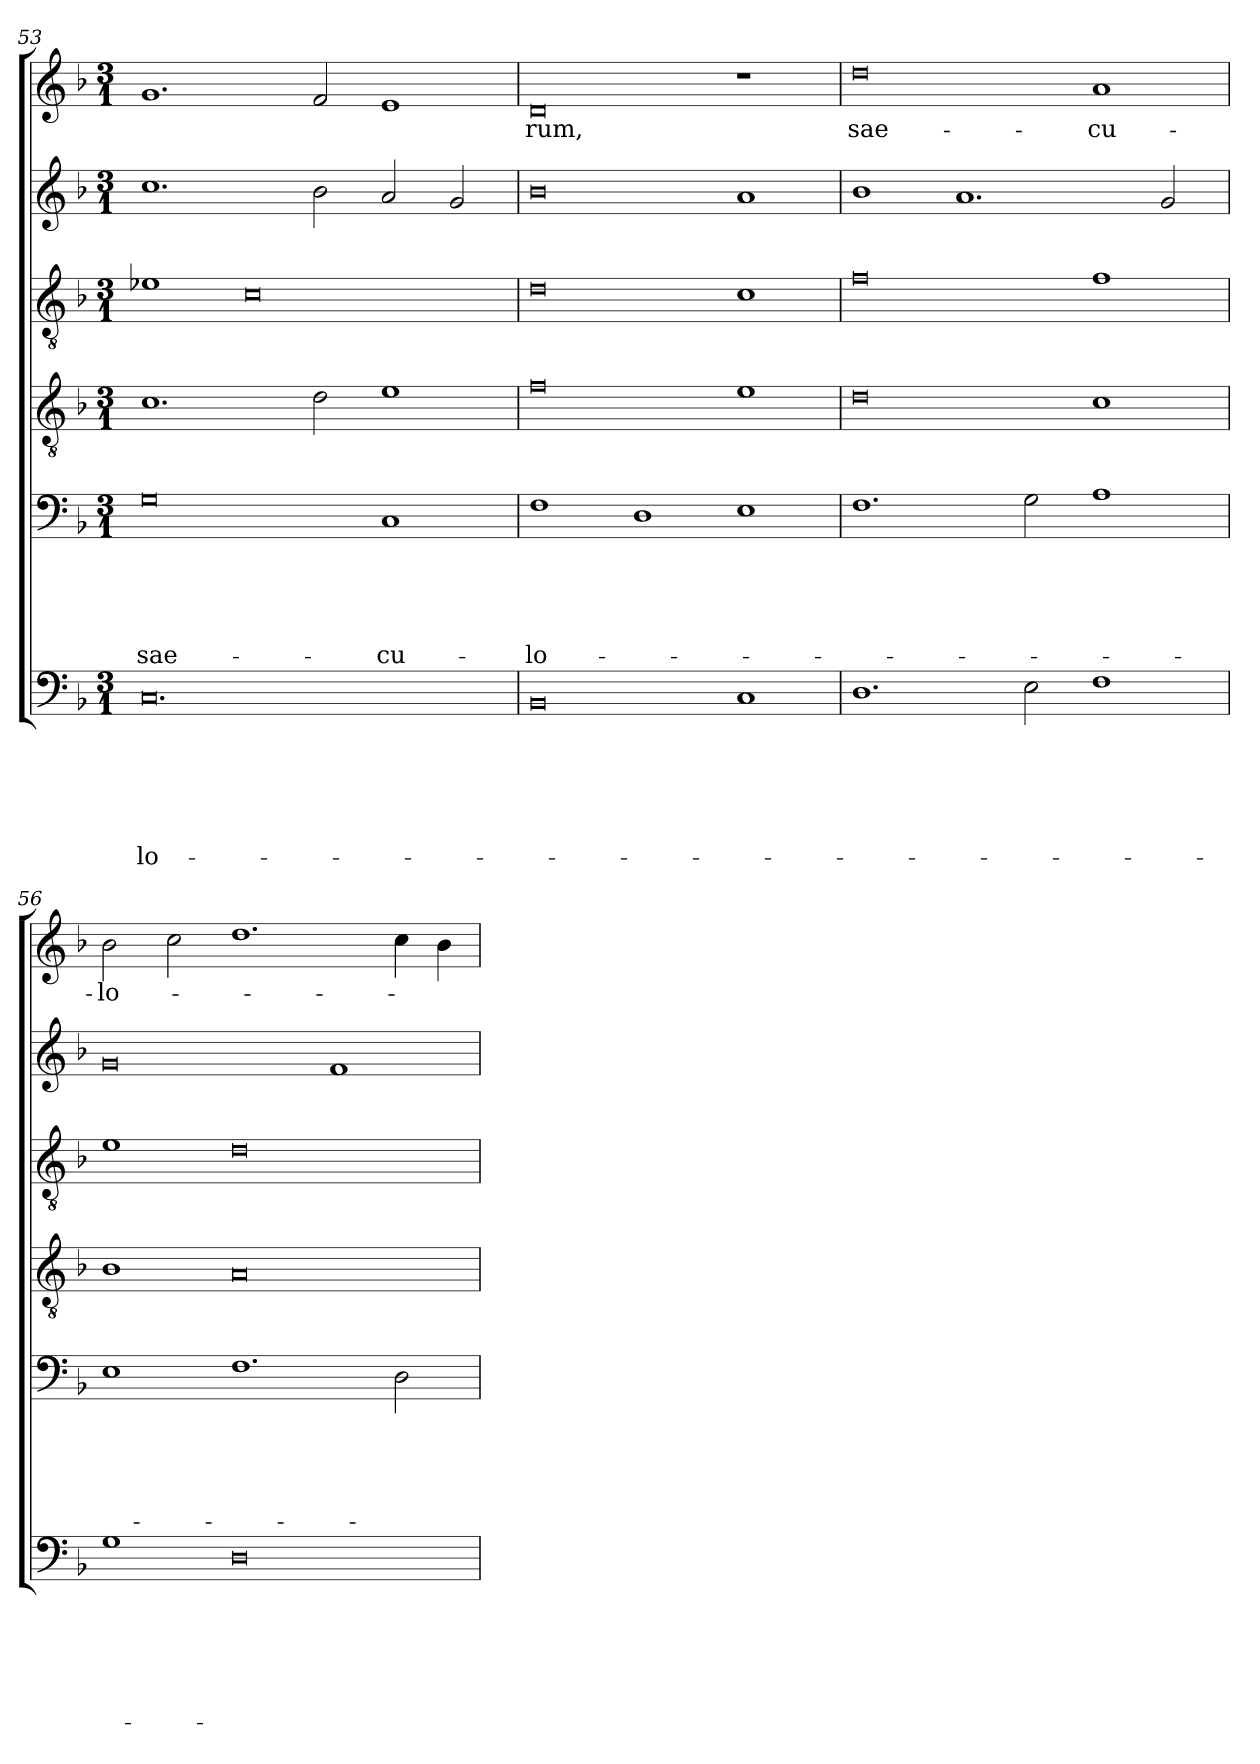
**kern	**text	**text	**text	**text	**text	**text	**kern	**text	**text	**text	**text	**text	**kern	**kern	**kern	**kern	**text
*part6	*part6	*part6	*part6	*part6	*part6	*part6	*part5	*part5	*part5	*part5	*part5	*part5	*part4	*part3	*part2	*part1	*part1
*staff6	*staff6	*staff6	*staff6	*staff6	*staff6	*staff6	*staff5	*staff5	*staff5	*staff5	*staff5	*staff5	*staff4	*staff3	*staff2	*staff1	*staff1
*clefF4	*	*	*	*	*	*	*clefF4	*	*	*	*	*	*clefGv2	*clefGv2	*clefG2	*clefG2	*
*k[b-]	*	*	*	*	*	*	*k[b-]	*	*	*	*	*	*k[b-]	*k[b-]	*k[b-]	*k[b-]	*
*F:	*	*	*	*	*	*	*F:	*	*	*	*	*	*F:	*F:	*F:	*F:	*
*M3/1	*	*	*	*	*	*	*M3/1	*	*	*	*	*	*M3/1	*M3/1	*M3/1	*M3/1	*
=53	=53	=53	=53	=53	=53	=53	=53	=53	=53	=53	=53	=53	=53	=53	=53	=53	=53
!	!	!	!	!	!	!LO:LY:b	!	!	!	!	!	!LO:LY:b	!	!	!	!	!
0.C	.	.	.	.	.	-lo-	0G	.	.	.	.	sae-	1.c	1e-X	1.cc	1.g	.
.	.	.	.	.	.	.	.	.	.	.	.	.	.	0c	.	.	.
.	.	.	.	.	.	.	.	.	.	.	.	.	2d\	.	2b-\	2f/	.
!	!	!	!	!	!	!	!	!	!	!	!	!LO:LY:b	!	!	!	!	!
.	.	.	.	.	.	.	1C	.	.	.	.	-cu-	1e	.	2a/	1e	.
.	.	.	.	.	.	.	.	.	.	.	.	.	.	.	2g/	.	.
=54	=54	=54	=54	=54	=54	=54	=54	=54	=54	=54	=54	=54	=54	=54	=54	=54	=54
!	!	!	!	!	!	!	!	!	!	!	!	!LO:LY:b	!	!	!	!	!LO:LY:b
0BB-	.	.	.	.	.	.	1F	.	.	.	.	-lo-	0f	0d	0b-	0d	-rum,
.	.	.	.	.	.	.	1D	.	.	.	.	.	.	.	.	.	.
1C	.	.	.	.	.	.	1E	.	.	.	.	.	1e	1c	1a	1r	.
=55	=55	=55	=55	=55	=55	=55	=55	=55	=55	=55	=55	=55	=55	=55	=55	=55	=55
!	!	!	!	!	!	!	!	!	!	!	!	!	!	!	!	!	!LO:LY:b
1.D	.	.	.	.	.	.	1.F	.	.	.	.	.	0d	0f	1b-	0dd	sae-
.	.	.	.	.	.	.	.	.	.	.	.	.	.	.	1.a	.	.
2E\	.	.	.	.	.	.	2G\	.	.	.	.	.	.	.	.	.	.
!	!	!	!	!	!	!	!	!	!	!	!	!	!	!	!	!	!LO:LY:b
1F	.	.	.	.	.	.	1A	.	.	.	.	.	1c	1f	.	1a	-cu-
.	.	.	.	.	.	.	.	.	.	.	.	.	.	.	2g/	.	.
=56	=56	=56	=56	=56	=56	=56	=56	=56	=56	=56	=56	=56	=56	=56	=56	=56	=56
!	!	!	!	!	!	!	!	!	!	!	!	!	!	!	!	!	!LO:LY:b
1G	.	.	.	.	.	.	1E	.	.	.	.	.	1B-	1e	0g	2b-\	-lo-
.	.	.	.	.	.	.	.	.	.	.	.	.	.	.	.	2cc\	.
0D	.	.	.	.	.	.	1.F	.	.	.	.	.	0A	0d	.	1.dd	.
.	.	.	.	.	.	.	.	.	.	.	.	.	.	.	1f	.	.
.	.	.	.	.	.	.	2D\	.	.	.	.	.	.	.	.	4cc\	.
.	.	.	.	.	.	.	.	.	.	.	.	.	.	.	.	4b-\	.
=	=	=	=	=	=	=	=	=	=	=	=	=	=	=	=	=	=
*-	*-	*-	*-	*-	*-	*-	*-	*-	*-	*-	*-	*-	*-	*-	*-	*-	*-
